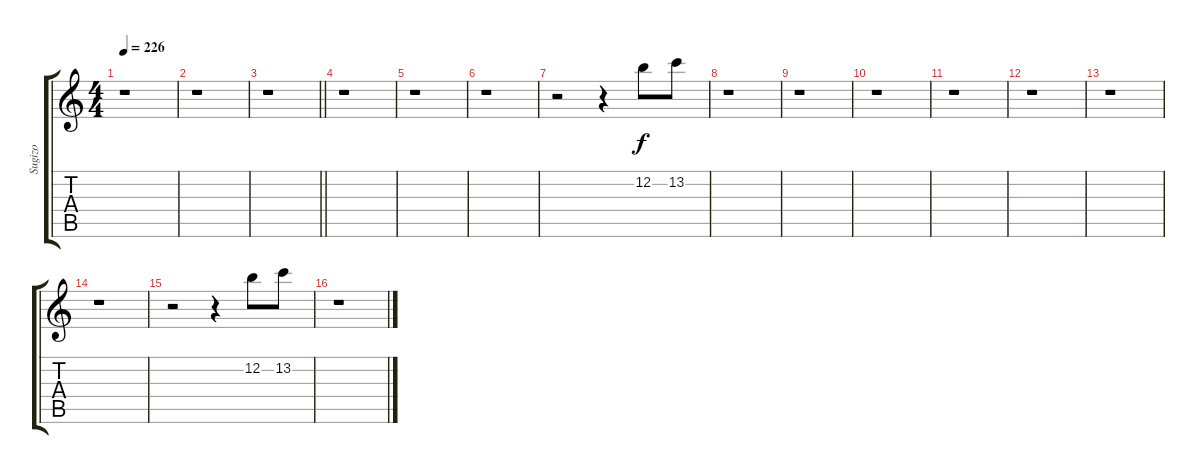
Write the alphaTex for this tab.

\track ("Sugizo" "Sugizo") {instrument distortionguitar}
\staff {score tabs}
\tuning (E4 B3 G3 D3 A2 E2) {hide}
\ts (4 4)
\tempo 226
\clef g2
\ks c
r.1{dy f instrument distortionguitar} |
r.1 |
\barLineRight lightlight
r.1 |
r.1 |
r.1 |
r.1 |
r.2 r.4 12.2.8 13.2.8 |
r.1 |
r.1 |
r.1 |
r.1 |
r.1 |
r.1 |
r.1 |
r.2 r.4 12.2.8 13.2.8 |
r.1
